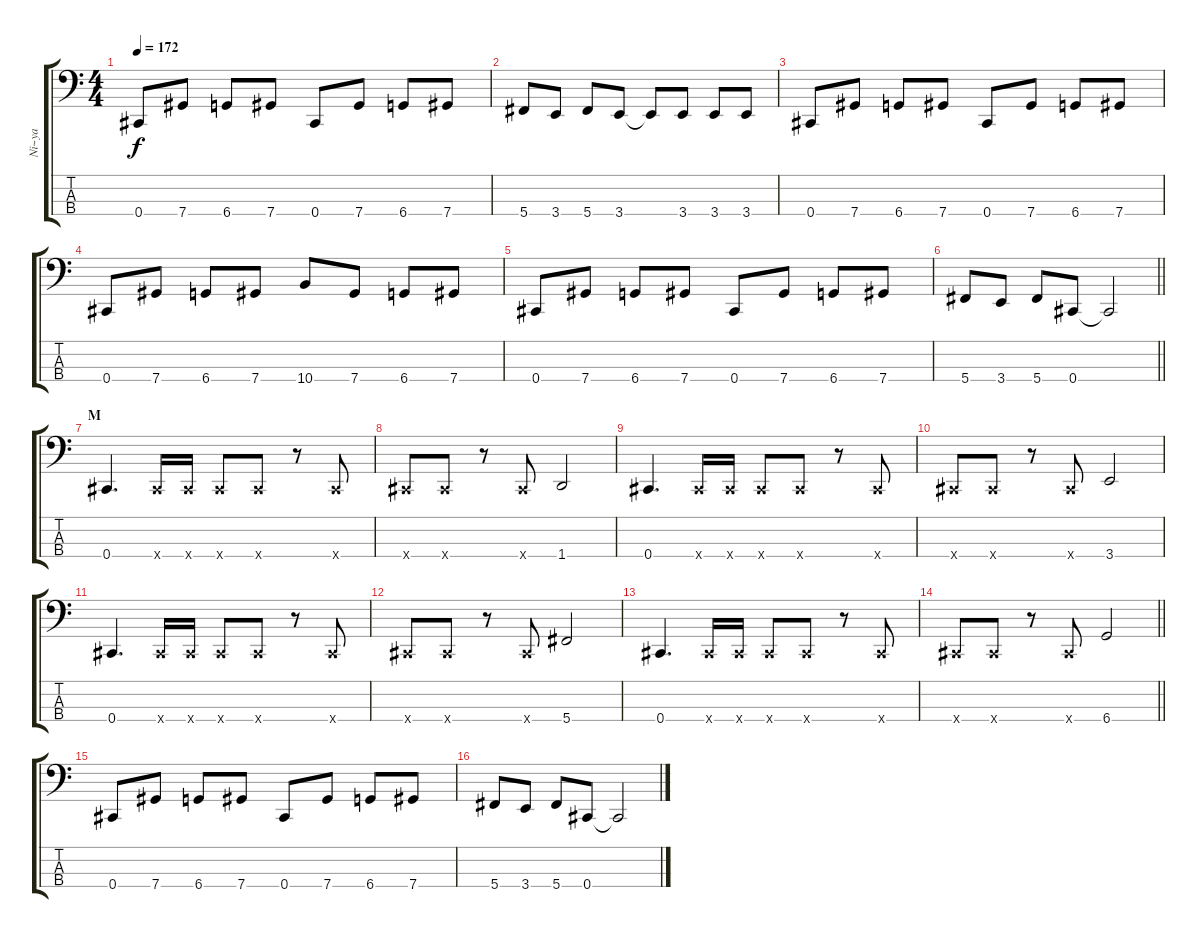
\track ("Ni~ya" "Ni~ya") {instrument electricbasspick}
\staff {score tabs}
\tuning (Gb2 Db2 Ab1 Db1) {hide}
\ts (4 4)
\tempo 172
\clef f4
\ks c
0.4.8{dy f} 7.4.8 6.4.8 7.4.8 0.4.8 7.4.8 6.4.8 7.4.8 |
5.4.8 3.4.8 5.4.8 3.4.8 3.4{t}.8 3.4.8 3.4.8 3.4.8 |
0.4.8 7.4.8 6.4.8 7.4.8 0.4.8 7.4.8 6.4.8 7.4.8 |
0.4.8 7.4.8 6.4.8 7.4.8 10.4.8 7.4.8 6.4.8 7.4.8 |
0.4.8 7.4.8 6.4.8 7.4.8 0.4.8 7.4.8 6.4.8 7.4.8 |
\barLineRight lightlight
5.4.8 3.4.8 5.4.8 0.4.8 0.4{t}.2 |
\section ("" "M")
0.4.4{d} 0.4{x}.16 0.4{x}.16 0.4{x}.8 0.4{x}.8 r.8 0.4{x}.8 |
0.4{x}.8 0.4{x}.8 r.8 0.4{x}.8 1.4.2 |
0.4.4{d} 0.4{x}.16 0.4{x}.16 0.4{x}.8 0.4{x}.8 r.8 0.4{x}.8 |
0.4{x}.8 0.4{x}.8 r.8 0.4{x}.8 3.4.2 |
0.4.4{d} 0.4{x}.16 0.4{x}.16 0.4{x}.8 0.4{x}.8 r.8 0.4{x}.8 |
0.4{x}.8 0.4{x}.8 r.8 0.4{x}.8 5.4.2 |
0.4.4{d} 0.4{x}.16 0.4{x}.16 0.4{x}.8 0.4{x}.8 r.8 0.4{x}.8 |
\barLineRight lightlight
0.4{x}.8 0.4{x}.8 r.8 0.4{x}.8 6.4.2 |
0.4.8 7.4.8 6.4.8 7.4.8 0.4.8 7.4.8 6.4.8 7.4.8 |
5.4.8 3.4.8 5.4.8 0.4.8 0.4{t}.2
